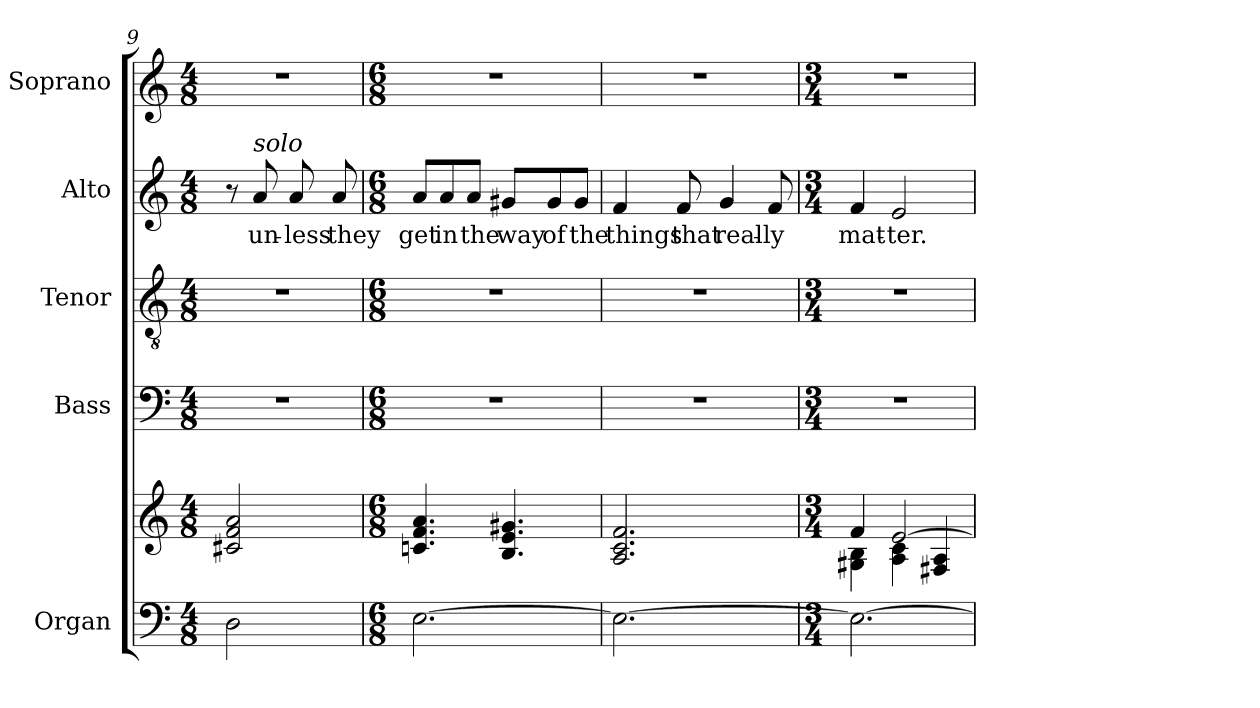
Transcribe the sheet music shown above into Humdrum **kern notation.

**kern	**kern	**kern	**kern	**kern	**text	**kern
*part5	*part5	*part4	*part3	*part2	*part2	*part1
*staff6	*staff5	*staff4	*staff3	*staff2	*staff2	*staff1
*I"Organ	*	*I"Bass	*I"Tenor	*I"Alto	*	*I"Soprano
*I'Org.	*	*I'B.	*I'T.	*I'A.	*	*I'S.
*clefF4	*clefG2	*clefF4	*clefGv2	*clefG2	*	*clefG2
*	*	*	*ITrd7c12	*	*	*
*k[]	*k[]	*k[]	*k[]	*k[]	*	*k[]
*C:	*C:	*C:	*C:	*C:	*	*C:
*M4/8	*M4/8	*M4/8	*M4/8	*M4/8	*	*M4/8
=9	=9	=9	=9	=9	=9	=9
!	!	!LO:N:vis=1	!LO:N:vis=1	!	!	!LO:N:vis=1
2Di\	2c#Xi/ 2fi 2ai	2r	2r	8r	.	2r
!	!	!	!	!LO:TX:a:i:t=solo	!	!
!	!	!	!	!	!LO:LY:b:color=#000000	!
.	.	.	.	8ai/	un-	.
!	!	!	!	!	!LO:LY:b:color=#000000	!
.	.	.	.	8ai/	-less	.
!	!	!	!	!	!LO:LY:b:color=#000000	!
.	.	.	.	8ai/	they	.
!!LO:LB:g=z
=10	=10	=10	=10	=10	=10	=10
*M6/8	*M6/8	*M6/8	*M6/8	*M6/8	*	*M6/8
!	!	!LO:N:vis=1	!LO:N:vis=1	!	!	!
!	!	!	!	!	!LO:LY:b:color=#000000	!LO:N:vis=1
[2.Ei\	4.cni/ 4.fi 4.ai	2.r	2.r	8ai/L	get	2.r
!	!	!	!	!	!LO:LY:b:color=#000000	!
.	.	.	.	8ai/	in	.
!	!	!	!	!	!LO:LY:b:color=#000000	!
.	.	.	.	8ai/J	the	.
!	!	!	!	!	!LO:LY:b:color=#000000	!
.	4.Bi/ 4.ei 4.g#Xi	.	.	8g#Xi/L	way	.
!	!	!	!	!	!LO:LY:b:color=#000000	!
.	.	.	.	8g#i/	of	.
!	!	!	!	!	!LO:LY:b:color=#000000	!
.	.	.	.	8g#i/J	the	.
=11	=11	=11	=11	=11	=11	=11
!	!	!LO:N:vis=1	!LO:N:vis=1	!	!	!
!	!	!	!	!	!LO:LY:b:color=#000000	!LO:N:vis=1
2.Ei\_	2.Ai/ 2.ci 2.fi	2.r	2.r	4fi/	things	2.r
!	!	!	!	!	!LO:LY:b:color=#000000	!
.	.	.	.	8fi/	that	.
!	!	!	!	!	!LO:LY:b:color=#000000	!
.	.	.	.	4gi/	real-	.
!	!	!	!	!	!LO:LY:b:color=#000000	!
.	.	.	.	8fi/	-ly	.
=12	=12	=12	=12	=12	=12	=12
*M3/4	*M3/4	*M3/4	*M3/4	*M3/4	*	*M3/4
*	*^	*	*	*	*	*
!	!	!	!LO:N:vis=1	!LO:N:vis=1	!	!	!
!	!	!	!	!	!	!LO:LY:b:color=#000000	!LO:N:vis=1
2.Ei\_	4fi/	4G#Xi\ 4Bi	2.r	2.r	4fi/	mat-	2.r
!	!	!	!	!	!	!LO:LY:b:color=#000000	!
.	[2ei/	4Ai\ 4ci	.	.	2ei/	-ter.	.
.	.	4F#Xi/ 4Ai	.	.	.	.	.
*	*v	*v	*	*	*	*	*
=	=	=	=	=	=	=
*-	*-	*-	*-	*-	*-	*-
